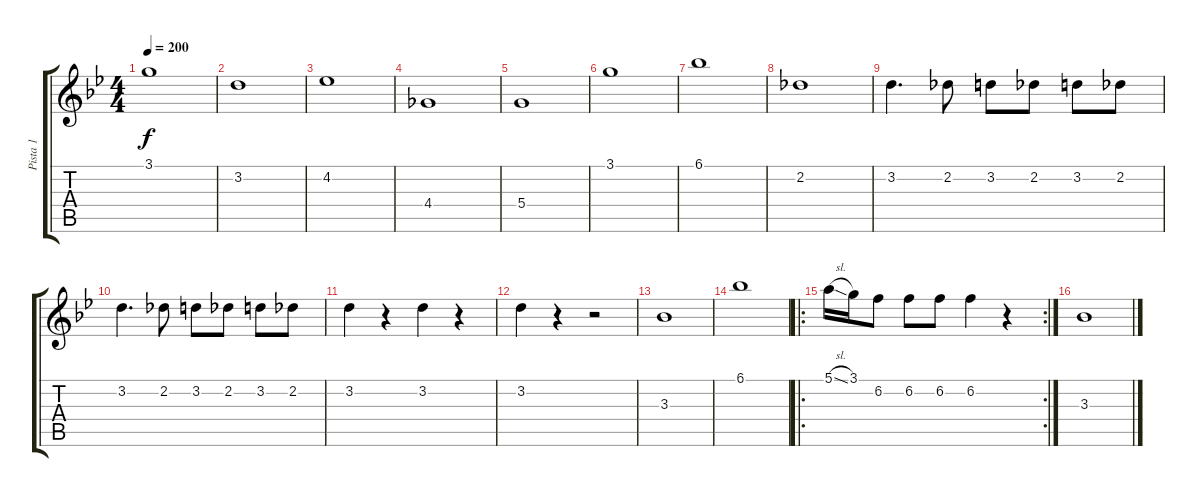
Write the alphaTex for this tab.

\track ("Pista 1" "Pista 1") {instrument distortionguitar}
\staff {score tabs}
\tuning (E4 B3 G3 D3 A2 E2) {hide}
\ts (4 4)
\tempo 200
\clef g2
\ks gminor
3.1.1{dy f} |
3.2.1 |
4.2.1 |
4.4.1 |
5.4.1 |
3.1.1 |
6.1.1 |
2.2.1 |
3.2.4{d} 2.2.8 3.2.8 2.2.8 3.2.8 2.2.8 |
3.2.4{d} 2.2.8 3.2.8 2.2.8 3.2.8 2.2.8 |
3.2.4 r.4 3.2.4 r.4 |
3.2.4 r.4 r.2 |
3.3.1 |
6.1.1 |
\ro
\rc 2
5.1{sl}.16 3.1.16 6.2.8 6.2.8 6.2.8 6.2.4 r.4 |
3.3.1
